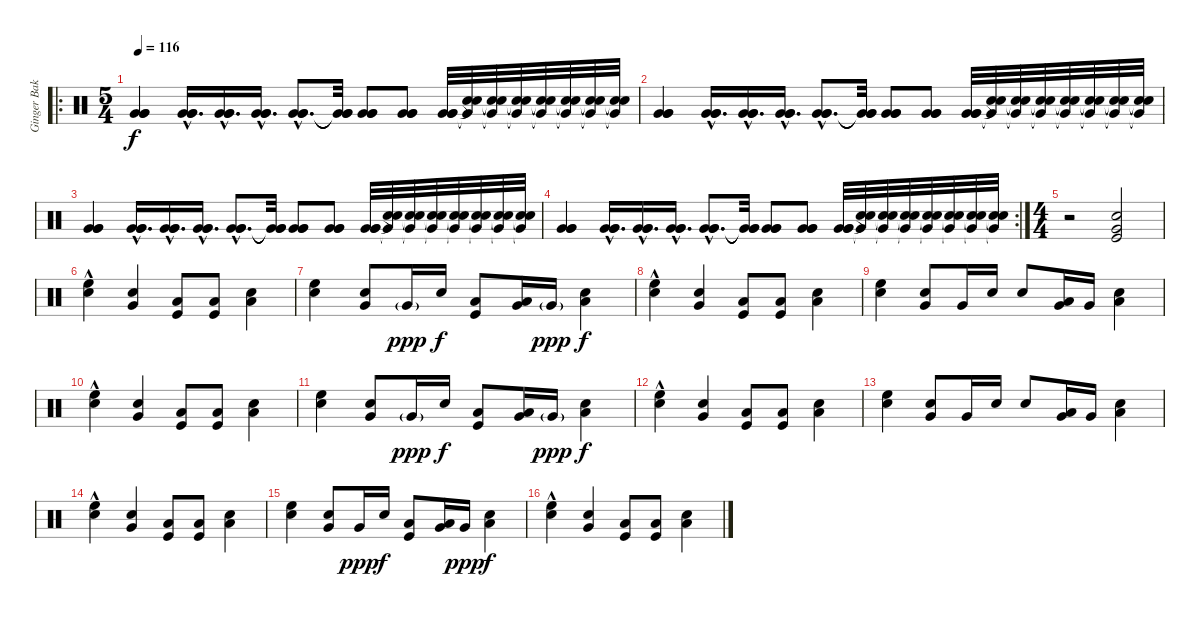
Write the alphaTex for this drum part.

\track ("Ginger Baker" "Ginger Bak") {instrument percussion}
\staff {score}
\articulation defaults
\ro
\ts (5 4)
\tempo 116
\clef neutral
\ks c
("Very Low Tom (hit)" "Very Low Tom (hit)" "Very Low Tom (hit)").4{dy f} ("Very Low Tom (hit)"{hac} "Very Low Tom (hit)"{hac} "Very Low Tom (hit)"{hac}).16{d} ("Very Low Tom (hit)"{hac} "Very Low Tom (hit)"{hac} "Very Low Tom (hit)"{hac}).16{d} ("Very Low Tom (hit)"{hac} "Very Low Tom (hit)"{hac} "Very Low Tom (hit)"{hac}).16{d} ("Very Low Tom (hit)"{hac} "Very Low Tom (hit)"{hac} "Very Low Tom (hit)"{hac}).8{d} ("Very Low Tom (hit)"{t} "Very Low Tom (hit)"{t} "Very Low Tom (hit)"{t}).32 ("Very Low Tom (hit)" "Very Low Tom (hit)" "Very Low Tom (hit)").8 ("Very Low Tom (hit)" "Very Low Tom (hit)" "Very Low Tom (hit)").8 ("Very Low Tom (hit)" "Very Low Tom (hit)" "Very Low Tom (hit)").32 ("Very Low Tom (hit)"{t} "Snare (hit)"{t} "Snare (hit)"{t}).32 ("Very Low Tom (hit)"{t} "Snare (hit)"{t} "Snare (hit)"{t}).32 ("Very Low Tom (hit)"{t} "Snare (hit)"{t} "Snare (hit)"{t}).32 ("Very Low Tom (hit)"{t} "Snare (hit)"{t} "Snare (hit)"{t}).32 ("Very Low Tom (hit)"{t} "Snare (hit)"{t} "Snare (hit)"{t}).32 ("Very Low Tom (hit)"{t} "Snare (hit)"{t} "Snare (hit)"{t}).32 ("Very Low Tom (hit)"{t} "Snare (hit)"{t} "Snare (hit)"{t}).32 |
("Very Low Tom (hit)" "Very Low Tom (hit)" "Very Low Tom (hit)").4 ("Very Low Tom (hit)"{hac} "Very Low Tom (hit)"{hac} "Very Low Tom (hit)"{hac}).16{d} ("Very Low Tom (hit)"{hac} "Very Low Tom (hit)"{hac} "Very Low Tom (hit)"{hac}).16{d} ("Very Low Tom (hit)"{hac} "Very Low Tom (hit)"{hac} "Very Low Tom (hit)"{hac}).16{d} ("Very Low Tom (hit)"{hac} "Very Low Tom (hit)"{hac} "Very Low Tom (hit)"{hac}).8{d} ("Very Low Tom (hit)"{t} "Very Low Tom (hit)"{t} "Very Low Tom (hit)"{t}).32 ("Very Low Tom (hit)" "Very Low Tom (hit)" "Very Low Tom (hit)").8 ("Very Low Tom (hit)" "Very Low Tom (hit)" "Very Low Tom (hit)").8 ("Very Low Tom (hit)" "Very Low Tom (hit)" "Very Low Tom (hit)").32 ("Very Low Tom (hit)"{t} "Snare (hit)"{t} "Snare (hit)"{t}).32 ("Very Low Tom (hit)"{t} "Snare (hit)"{t} "Snare (hit)"{t}).32 ("Very Low Tom (hit)"{t} "Snare (hit)"{t} "Snare (hit)"{t}).32 ("Very Low Tom (hit)"{t} "Snare (hit)"{t} "Snare (hit)"{t}).32 ("Very Low Tom (hit)"{t} "Snare (hit)"{t} "Snare (hit)"{t}).32 ("Very Low Tom (hit)"{t} "Snare (hit)"{t} "Snare (hit)"{t}).32 ("Very Low Tom (hit)"{t} "Snare (hit)"{t} "Snare (hit)"{t}).32 |
("Very Low Tom (hit)" "Very Low Tom (hit)" "Very Low Tom (hit)").4 ("Very Low Tom (hit)"{hac} "Very Low Tom (hit)"{hac} "Very Low Tom (hit)"{hac}).16{d} ("Very Low Tom (hit)"{hac} "Very Low Tom (hit)"{hac} "Very Low Tom (hit)"{hac}).16{d} ("Very Low Tom (hit)"{hac} "Very Low Tom (hit)"{hac} "Very Low Tom (hit)"{hac}).16{d} ("Very Low Tom (hit)"{hac} "Very Low Tom (hit)"{hac} "Very Low Tom (hit)"{hac}).8{d} ("Very Low Tom (hit)"{t} "Very Low Tom (hit)"{t} "Very Low Tom (hit)"{t}).32 ("Very Low Tom (hit)" "Very Low Tom (hit)" "Very Low Tom (hit)").8 ("Very Low Tom (hit)" "Very Low Tom (hit)" "Very Low Tom (hit)").8 ("Very Low Tom (hit)" "Very Low Tom (hit)" "Very Low Tom (hit)").32 ("Very Low Tom (hit)"{t} "Snare (hit)"{t} "Snare (hit)"{t}).32 ("Very Low Tom (hit)"{t} "Snare (hit)"{t} "Snare (hit)"{t}).32 ("Very Low Tom (hit)"{t} "Snare (hit)"{t} "Snare (hit)"{t}).32 ("Very Low Tom (hit)"{t} "Snare (hit)"{t} "Snare (hit)"{t}).32 ("Very Low Tom (hit)"{t} "Snare (hit)"{t} "Snare (hit)"{t}).32 ("Very Low Tom (hit)"{t} "Snare (hit)"{t} "Snare (hit)"{t}).32 ("Very Low Tom (hit)"{t} "Snare (hit)"{t} "Snare (hit)"{t}).32 |
\rc 2
("Very Low Tom (hit)" "Very Low Tom (hit)" "Very Low Tom (hit)").4 ("Very Low Tom (hit)"{hac} "Very Low Tom (hit)"{hac} "Very Low Tom (hit)"{hac}).16{d} ("Very Low Tom (hit)"{hac} "Very Low Tom (hit)"{hac} "Very Low Tom (hit)"{hac}).16{d} ("Very Low Tom (hit)"{hac} "Very Low Tom (hit)"{hac} "Very Low Tom (hit)"{hac}).16{d} ("Very Low Tom (hit)"{hac} "Very Low Tom (hit)"{hac} "Very Low Tom (hit)"{hac}).8{d} ("Very Low Tom (hit)"{t} "Very Low Tom (hit)"{t} "Very Low Tom (hit)"{t}).32 ("Very Low Tom (hit)" "Very Low Tom (hit)" "Very Low Tom (hit)").8 ("Very Low Tom (hit)" "Very Low Tom (hit)" "Very Low Tom (hit)").8 ("Very Low Tom (hit)" "Very Low Tom (hit)" "Very Low Tom (hit)").32 ("Very Low Tom (hit)"{t} "Snare (hit)"{t} "Snare (hit)"{t}).32 ("Very Low Tom (hit)"{t} "Snare (hit)"{t} "Snare (hit)"{t}).32 ("Very Low Tom (hit)"{t} "Snare (hit)"{t} "Snare (hit)"{t}).32 ("Very Low Tom (hit)"{t} "Snare (hit)"{t} "Snare (hit)"{t}).32 ("Very Low Tom (hit)"{t} "Snare (hit)"{t} "Snare (hit)"{t}).32 ("Very Low Tom (hit)"{t} "Snare (hit)"{t} "Snare (hit)"{t}).32 ("Very Low Tom (hit)"{t} "Snare (hit)"{t} "Snare (hit)"{t}).32 |
\ts (4 4)
r.2 ("Snare (hit) 2" "Very Low Tom (hit)" "Kick (hit)").2 |
("Electric Snare (hit)"{hac} "High Floor Tom (hit)").4 ("Electric Snare (hit)" "Very Low Tom (hit)").4 ("Low Tom (hit)" "Kick (hit)").8 ("Low Tom (hit)" "Kick (hit)").8 ("Snare (hit) 2" "Low Tom (hit)").4 |
("Electric Snare (hit)" "High Floor Tom (hit)").4 ("Electric Snare (hit)" "Very Low Tom (hit)").8 "Very Low Tom (hit)"{g}.16{dy ppp} "Electric Snare (hit)".16{dy f} ("Low Tom (hit)" "Kick (hit)").8 ("Low Tom (hit)" "Very Low Tom (hit)").16 "Very Low Tom (hit)"{g}.16{dy ppp} ("Snare (hit) 2" "Low Tom (hit)").4{dy f} |
("Electric Snare (hit)"{hac} "High Floor Tom (hit)").4 ("Electric Snare (hit)" "Very Low Tom (hit)").4 ("Low Tom (hit)" "Kick (hit)").8 ("Low Tom (hit)" "Kick (hit)").8 ("Snare (hit) 2" "Low Tom (hit)").4 |
("Electric Snare (hit)" "High Floor Tom (hit)").4 ("Electric Snare (hit)" "Very Low Tom (hit)").8 "Very Low Tom (hit)".16 "Electric Snare (hit)".16 "Snare (hit) 2".8 ("Low Tom (hit)" "Very Low Tom (hit)").16 "Very Low Tom (hit)".16 ("Snare (hit) 2" "Low Tom (hit)").4 |
("Electric Snare (hit)"{hac} "High Floor Tom (hit)").4 ("Electric Snare (hit)" "Very Low Tom (hit)").4 ("Low Tom (hit)" "Kick (hit)").8 ("Low Tom (hit)" "Kick (hit)").8 ("Snare (hit) 2" "Low Tom (hit)").4 |
("Electric Snare (hit)" "High Floor Tom (hit)").4 ("Electric Snare (hit)" "Very Low Tom (hit)").8 "Very Low Tom (hit)"{g}.16{dy ppp} "Electric Snare (hit)".16{dy f} ("Low Tom (hit)" "Kick (hit)").8 ("Low Tom (hit)" "Very Low Tom (hit)").16 "Very Low Tom (hit)"{g}.16{dy ppp} ("Snare (hit) 2" "Low Tom (hit)").4{dy f} |
("Electric Snare (hit)"{hac} "High Floor Tom (hit)").4 ("Electric Snare (hit)" "Very Low Tom (hit)").4 ("Low Tom (hit)" "Kick (hit)").8 ("Low Tom (hit)" "Kick (hit)").8 ("Snare (hit) 2" "Low Tom (hit)").4 |
("Electric Snare (hit)" "High Floor Tom (hit)").4 ("Electric Snare (hit)" "Very Low Tom (hit)").8 "Very Low Tom (hit)".16 "Electric Snare (hit)".16 "Snare (hit) 2".8 ("Low Tom (hit)" "Very Low Tom (hit)").16 "Very Low Tom (hit)".16 ("Snare (hit) 2" "Low Tom (hit)").4 |
("Electric Snare (hit)"{hac} "High Floor Tom (hit)").4 ("Electric Snare (hit)" "Very Low Tom (hit)").4 ("Low Tom (hit)" "Kick (hit)").8 ("Low Tom (hit)" "Kick (hit)").8 ("Snare (hit) 2" "Low Tom (hit)").4 |
("Electric Snare (hit)" "High Floor Tom (hit)").4 ("Electric Snare (hit)" "Very Low Tom (hit)").8 "Very Low Tom (hit)".16{dy ppp} "Electric Snare (hit)".16{dy f} ("Low Tom (hit)" "Kick (hit)").8 ("Low Tom (hit)" "Very Low Tom (hit)").16 "Very Low Tom (hit)".16{dy ppp} ("Snare (hit) 2" "Low Tom (hit)").4{dy f} |
("Electric Snare (hit)"{hac} "High Floor Tom (hit)").4 ("Electric Snare (hit)" "Very Low Tom (hit)").4 ("Low Tom (hit)" "Kick (hit)").8 ("Low Tom (hit)" "Kick (hit)").8 ("Snare (hit) 2" "Low Tom (hit)").4
